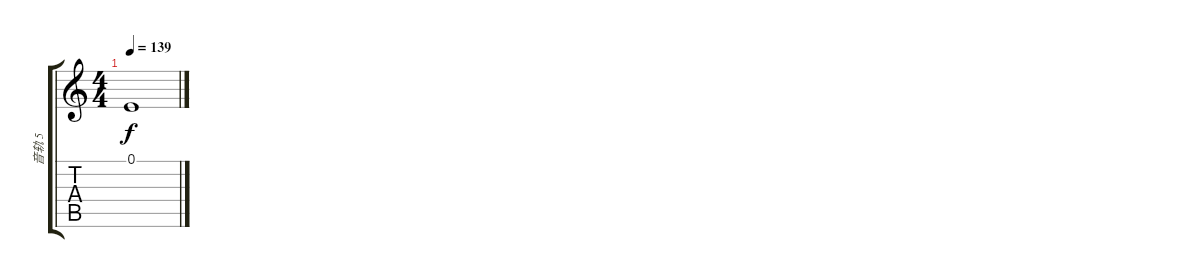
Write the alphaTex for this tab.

\track ("音轨 5" "音轨 5") {instrument stringensemble1}
\staff {score tabs}
\tuning (E4 B3 G3 D3 A2 E2) {hide}
\ts (4 4)
\tempo 139
\clef g2
\ks c
0.1.1{dy f}
